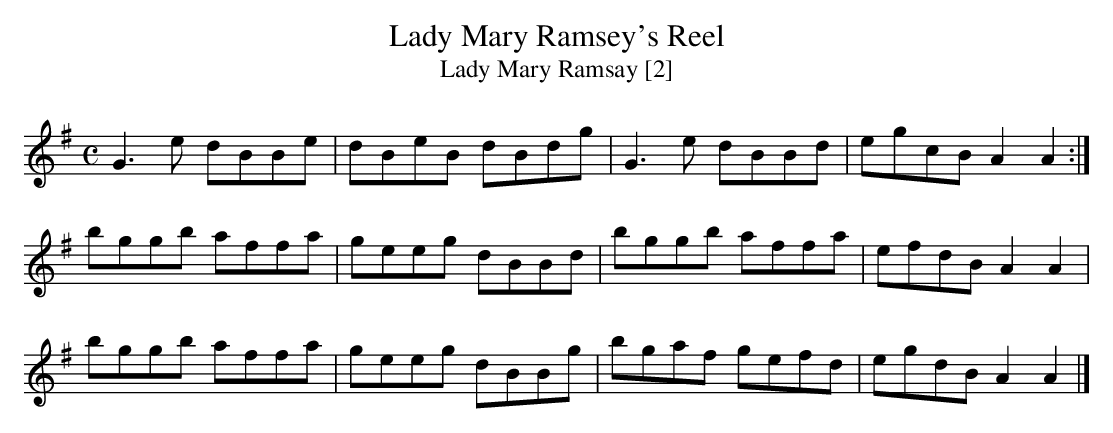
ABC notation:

X:1
T:Lady Mary Ramsey's Reel
T:Lady Mary Ramsay [2]
M:C
L:1/8
K:G
G3e dBBe|dBeB dBdg|G3e dBBd|egcB A2A2:|
bggb affa|geeg dBBd|bggb affa|efdB A2A2|
bggb affa|geeg dBBg|bgaf gefd|egdB A2A2|]
